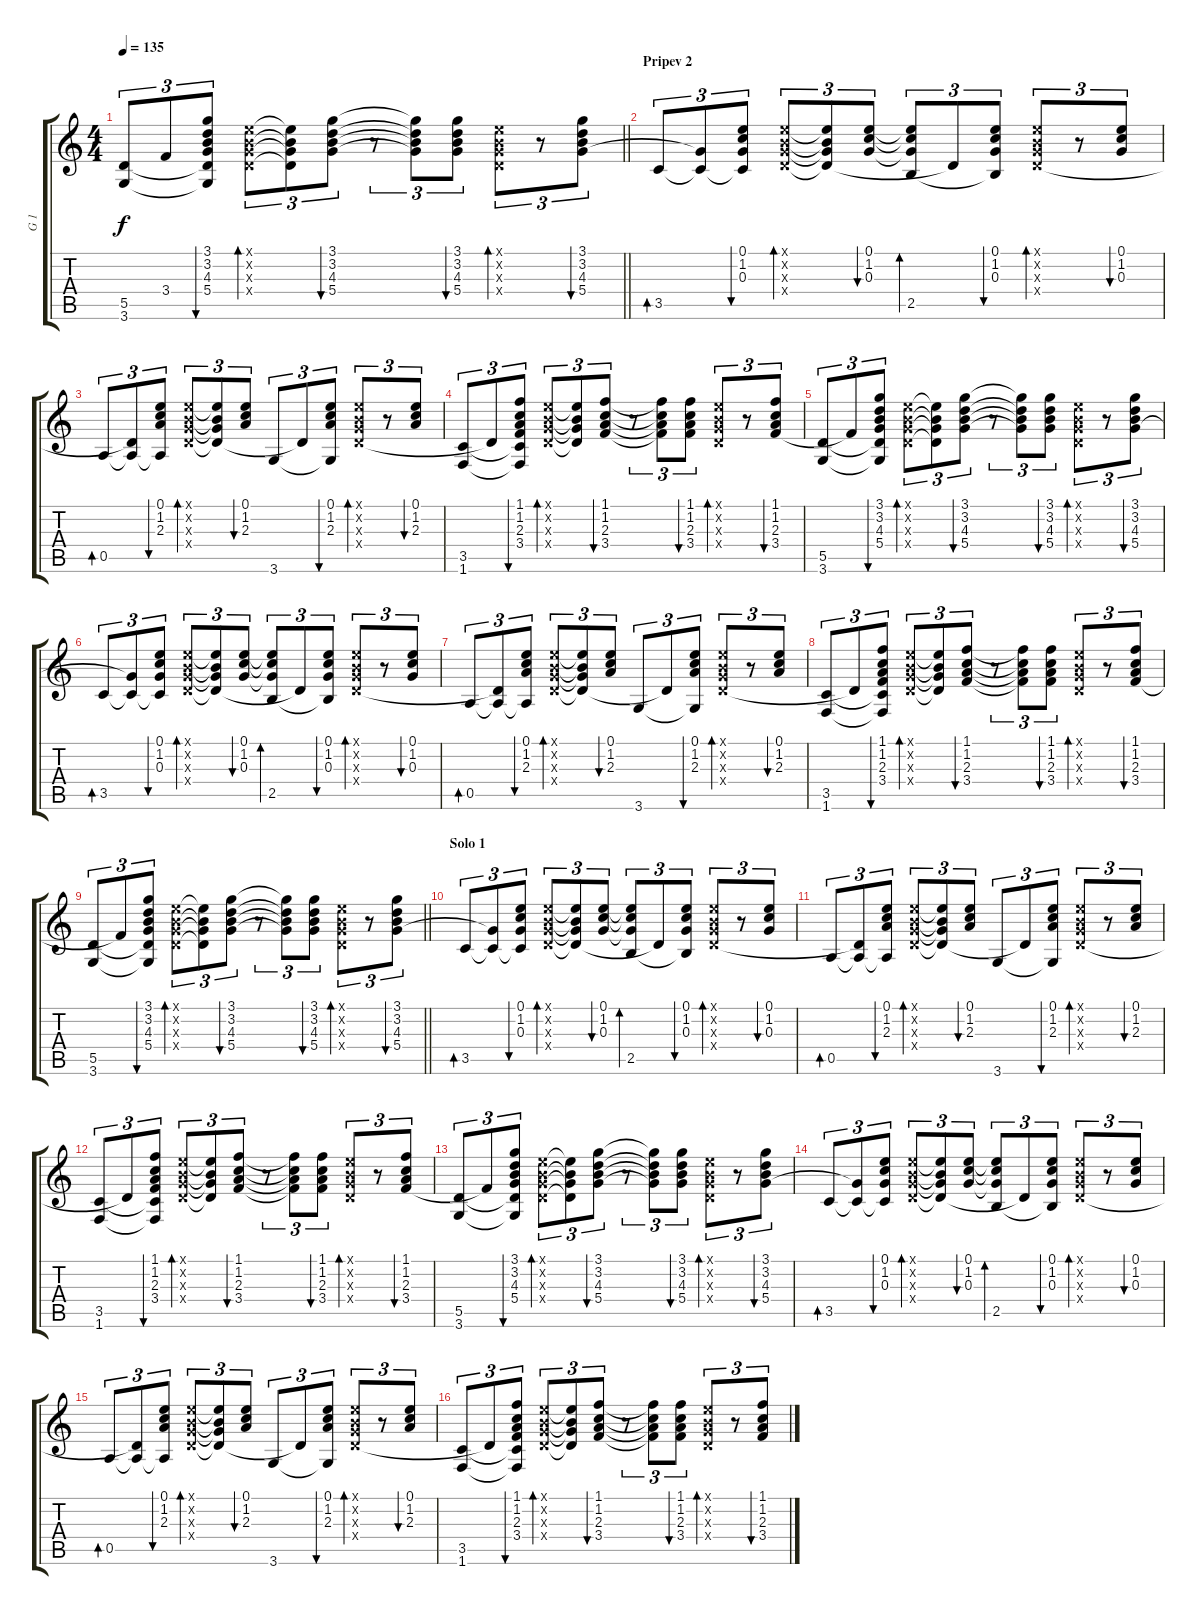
\track ("G 1" "G 1") {instrument acousticguitarsteel}
\staff {score tabs}
\tuning (E4 B3 G3 D3 A2 E2) {hide}
\ts (4 4)
\tempo 135
\clef g2
\barLineRight lightlight
\ks c
(5.5 3.6).8{tu (3 2) dy f} 3.4{t}.8{tu (3 2)} (3.1 3.2 4.3 5.4 5.5{t} 3.6{t}).8{tu (3 2) bu 60} (0.1{x} 0.2{x} 0.3{x} 0.4{x}).8{tu (3 2) bd 60} (0.1{t} 0.2{t} 0.3{t} 0.4{t}).8{tu (3 2)} (3.1 3.2 4.3 5.4).8{tu (3 2) bu 60} r.8{tu (3 2)} (3.1{t} 3.2{t} 4.3{t} 5.4{t}).8{tu (3 2)} (3.1 3.2 4.3 5.4).8{tu (3 2) bu 60} (0.1{x} 0.2{x} 0.3{x} 0.4{x}).8{tu (3 2) bd 60} r.8{tu (3 2)} (3.1 3.2 4.3 5.4).8{tu (3 2) bu 60} |
\section ("" "Pripev 2")
3.5.8{tu (3 2) bd 60} (5.4{t} 3.5{t}).8{tu (3 2)} (0.1 1.2 0.3 3.5{t}).8{tu (3 2) bu 60} (0.1{x} 0.2{x} 0.3{x} 0.4{x}).8{tu (3 2) bd 60} (0.1{t} 0.2{t} 0.3{t} 0.4{t}).8{tu (3 2)} (0.1 1.2 0.3).8{tu (3 2) bu 60} (0.1{t} 1.2{t} 0.3{t} 2.5).8{tu (3 2) bd 60} 0.4{t}.8{tu (3 2)} (0.1 1.2 0.3 2.5{t}).8{tu (3 2) bu 60} (0.1{x} 0.2{x} 0.3{x} 0.4{x}).8{tu (3 2) bd 60} r.8{tu (3 2)} (0.1 1.2 0.3).8{tu (3 2) bu 60} |
0.5.8{tu (3 2) bd 60} (0.4{t} 0.5{t}).8{tu (3 2)} (0.1 1.2 2.3 0.5{t}).8{tu (3 2) bu 60} (0.1{x} 0.2{x} 0.3{x} 0.4{x}).8{tu (3 2) bd 60} (0.1{t} 0.2{t} 0.3{t} 0.4{t}).8{tu (3 2)} (0.1 1.2 2.3).8{tu (3 2) bu 60} 3.6.8{tu (3 2)} 0.4{t}.8{tu (3 2)} (0.1 1.2 2.3 3.6{t}).8{tu (3 2) bu 60} (0.1{x} 0.2{x} 0.3{x} 0.4{x}).8{tu (3 2) bd 60} r.8{tu (3 2)} (0.1 1.2 2.3).8{tu (3 2) bu 60} |
(3.5 1.6).8{tu (3 2)} 0.4{t}.8{tu (3 2)} (1.1 1.2 2.3 3.4 3.5{t} 1.6{t}).8{tu (3 2) bu 60} (0.1{x} 0.2{x} 0.3{x} 0.4{x}).8{tu (3 2) bd 60} (0.1{t} 0.2{t} 0.3{t} 0.4{t}).8{tu (3 2)} (1.1 1.2 2.3 3.4).8{tu (3 2) bu 60} r.8{tu (3 2)} (1.1{t} 1.2{t} 2.3{t} 3.4{t}).8{tu (3 2)} (1.1 1.2 2.3 3.4).8{tu (3 2) bu 60} (0.1{x} 0.2{x} 0.3{x} 0.4{x}).8{tu (3 2) bd 60} r.8{tu (3 2)} (1.1 1.2 2.3 3.4).8{tu (3 2) bu 60} |
(5.5 3.6).8{tu (3 2)} 3.4{t}.8{tu (3 2)} (3.1 3.2 4.3 5.4 5.5{t} 3.6{t}).8{tu (3 2) bu 60} (0.1{x} 0.2{x} 0.3{x} 0.4{x}).8{tu (3 2) bd 60} (0.1{t} 0.2{t} 0.3{t} 0.4{t}).8{tu (3 2)} (3.1 3.2 4.3 5.4).8{tu (3 2) bu 60} r.8{tu (3 2)} (3.1{t} 3.2{t} 4.3{t} 5.4{t}).8{tu (3 2)} (3.1 3.2 4.3 5.4).8{tu (3 2) bu 60} (0.1{x} 0.2{x} 0.3{x} 0.4{x}).8{tu (3 2) bd 60} r.8{tu (3 2)} (3.1 3.2 4.3 5.4).8{tu (3 2) bu 60} |
3.5.8{tu (3 2) bd 60} (5.4{t} 3.5{t}).8{tu (3 2)} (0.1 1.2 0.3 3.5{t}).8{tu (3 2) bu 60} (0.1{x} 0.2{x} 0.3{x} 0.4{x}).8{tu (3 2) bd 60} (0.1{t} 0.2{t} 0.3{t} 0.4{t}).8{tu (3 2)} (0.1 1.2 0.3).8{tu (3 2) bu 60} (0.1{t} 1.2{t} 0.3{t} 2.5).8{tu (3 2) bd 60} 0.4{t}.8{tu (3 2)} (0.1 1.2 0.3 2.5{t}).8{tu (3 2) bu 60} (0.1{x} 0.2{x} 0.3{x} 0.4{x}).8{tu (3 2) bd 60} r.8{tu (3 2)} (0.1 1.2 0.3).8{tu (3 2) bu 60} |
0.5.8{tu (3 2) bd 60} (0.4{t} 0.5{t}).8{tu (3 2)} (0.1 1.2 2.3 0.5{t}).8{tu (3 2) bu 60} (0.1{x} 0.2{x} 0.3{x} 0.4{x}).8{tu (3 2) bd 60} (0.1{t} 0.2{t} 0.3{t} 0.4{t}).8{tu (3 2)} (0.1 1.2 2.3).8{tu (3 2) bu 60} 3.6.8{tu (3 2)} 0.4{t}.8{tu (3 2)} (0.1 1.2 2.3 3.6{t}).8{tu (3 2) bu 60} (0.1{x} 0.2{x} 0.3{x} 0.4{x}).8{tu (3 2) bd 60} r.8{tu (3 2)} (0.1 1.2 2.3).8{tu (3 2) bu 60} |
(3.5 1.6).8{tu (3 2)} 0.4{t}.8{tu (3 2)} (1.1 1.2 2.3 3.4 3.5{t} 1.6{t}).8{tu (3 2) bu 60} (0.1{x} 0.2{x} 0.3{x} 0.4{x}).8{tu (3 2) bd 60} (0.1{t} 0.2{t} 0.3{t} 0.4{t}).8{tu (3 2)} (1.1 1.2 2.3 3.4).8{tu (3 2) bu 60} r.8{tu (3 2)} (1.1{t} 1.2{t} 2.3{t} 3.4{t}).8{tu (3 2)} (1.1 1.2 2.3 3.4).8{tu (3 2) bu 60} (0.1{x} 0.2{x} 0.3{x} 0.4{x}).8{tu (3 2) bd 60} r.8{tu (3 2)} (1.1 1.2 2.3 3.4).8{tu (3 2) bu 60} |
\barLineRight lightlight
(5.5 3.6).8{tu (3 2)} 3.4{t}.8{tu (3 2)} (3.1 3.2 4.3 5.4 5.5{t} 3.6{t}).8{tu (3 2) bu 60} (0.1{x} 0.2{x} 0.3{x} 0.4{x}).8{tu (3 2) bd 60} (0.1{t} 0.2{t} 0.3{t} 0.4{t}).8{tu (3 2)} (3.1 3.2 4.3 5.4).8{tu (3 2) bu 60} r.8{tu (3 2)} (3.1{t} 3.2{t} 4.3{t} 5.4{t}).8{tu (3 2)} (3.1 3.2 4.3 5.4).8{tu (3 2) bu 60} (0.1{x} 0.2{x} 0.3{x} 0.4{x}).8{tu (3 2) bd 60} r.8{tu (3 2)} (3.1 3.2 4.3 5.4).8{tu (3 2) bu 60} |
\section ("" "Solo 1")
3.5.8{tu (3 2) bd 60} (5.4{t} 3.5{t}).8{tu (3 2)} (0.1 1.2 0.3 3.5{t}).8{tu (3 2) bu 60} (0.1{x} 0.2{x} 0.3{x} 0.4{x}).8{tu (3 2) bd 60} (0.1{t} 0.2{t} 0.3{t} 0.4{t}).8{tu (3 2)} (0.1 1.2 0.3).8{tu (3 2) bu 60} (0.1{t} 1.2{t} 0.3{t} 2.5).8{tu (3 2) bd 60} 0.4{t}.8{tu (3 2)} (0.1 1.2 0.3 2.5{t}).8{tu (3 2) bu 60} (0.1{x} 0.2{x} 0.3{x} 0.4{x}).8{tu (3 2) bd 60} r.8{tu (3 2)} (0.1 1.2 0.3).8{tu (3 2) bu 60} |
0.5.8{tu (3 2) bd 60} (0.4{t} 0.5{t}).8{tu (3 2)} (0.1 1.2 2.3 0.5{t}).8{tu (3 2) bu 60} (0.1{x} 0.2{x} 0.3{x} 0.4{x}).8{tu (3 2) bd 60} (0.1{t} 0.2{t} 0.3{t} 0.4{t}).8{tu (3 2)} (0.1 1.2 2.3).8{tu (3 2) bu 60} 3.6.8{tu (3 2)} 0.4{t}.8{tu (3 2)} (0.1 1.2 2.3 3.6{t}).8{tu (3 2) bu 60} (0.1{x} 0.2{x} 0.3{x} 0.4{x}).8{tu (3 2) bd 60} r.8{tu (3 2)} (0.1 1.2 2.3).8{tu (3 2) bu 60} |
(3.5 1.6).8{tu (3 2)} 0.4{t}.8{tu (3 2)} (1.1 1.2 2.3 3.4 3.5{t} 1.6{t}).8{tu (3 2) bu 60} (0.1{x} 0.2{x} 0.3{x} 0.4{x}).8{tu (3 2) bd 60} (0.1{t} 0.2{t} 0.3{t} 0.4{t}).8{tu (3 2)} (1.1 1.2 2.3 3.4).8{tu (3 2) bu 60} r.8{tu (3 2)} (1.1{t} 1.2{t} 2.3{t} 3.4{t}).8{tu (3 2)} (1.1 1.2 2.3 3.4).8{tu (3 2) bu 60} (0.1{x} 0.2{x} 0.3{x} 0.4{x}).8{tu (3 2) bd 60} r.8{tu (3 2)} (1.1 1.2 2.3 3.4).8{tu (3 2) bu 60} |
(5.5 3.6).8{tu (3 2)} 3.4{t}.8{tu (3 2)} (3.1 3.2 4.3 5.4 5.5{t} 3.6{t}).8{tu (3 2) bu 60} (0.1{x} 0.2{x} 0.3{x} 0.4{x}).8{tu (3 2) bd 60} (0.1{t} 0.2{t} 0.3{t} 0.4{t}).8{tu (3 2)} (3.1 3.2 4.3 5.4).8{tu (3 2) bu 60} r.8{tu (3 2)} (3.1{t} 3.2{t} 4.3{t} 5.4{t}).8{tu (3 2)} (3.1 3.2 4.3 5.4).8{tu (3 2) bu 60} (0.1{x} 0.2{x} 0.3{x} 0.4{x}).8{tu (3 2) bd 60} r.8{tu (3 2)} (3.1 3.2 4.3 5.4).8{tu (3 2) bu 60} |
3.5.8{tu (3 2) bd 60} (5.4{t} 3.5{t}).8{tu (3 2)} (0.1 1.2 0.3 3.5{t}).8{tu (3 2) bu 60} (0.1{x} 0.2{x} 0.3{x} 0.4{x}).8{tu (3 2) bd 60} (0.1{t} 0.2{t} 0.3{t} 0.4{t}).8{tu (3 2)} (0.1 1.2 0.3).8{tu (3 2) bu 60} (0.1{t} 1.2{t} 0.3{t} 2.5).8{tu (3 2) bd 60} 0.4{t}.8{tu (3 2)} (0.1 1.2 0.3 2.5{t}).8{tu (3 2) bu 60} (0.1{x} 0.2{x} 0.3{x} 0.4{x}).8{tu (3 2) bd 60} r.8{tu (3 2)} (0.1 1.2 0.3).8{tu (3 2) bu 60} |
0.5.8{tu (3 2) bd 60} (0.4{t} 0.5{t}).8{tu (3 2)} (0.1 1.2 2.3 0.5{t}).8{tu (3 2) bu 60} (0.1{x} 0.2{x} 0.3{x} 0.4{x}).8{tu (3 2) bd 60} (0.1{t} 0.2{t} 0.3{t} 0.4{t}).8{tu (3 2)} (0.1 1.2 2.3).8{tu (3 2) bu 60} 3.6.8{tu (3 2)} 0.4{t}.8{tu (3 2)} (0.1 1.2 2.3 3.6{t}).8{tu (3 2) bu 60} (0.1{x} 0.2{x} 0.3{x} 0.4{x}).8{tu (3 2) bd 60} r.8{tu (3 2)} (0.1 1.2 2.3).8{tu (3 2) bu 60} |
(3.5 1.6).8{tu (3 2)} 0.4{t}.8{tu (3 2)} (1.1 1.2 2.3 3.4 3.5{t} 1.6{t}).8{tu (3 2) bu 60} (0.1{x} 0.2{x} 0.3{x} 0.4{x}).8{tu (3 2) bd 60} (0.1{t} 0.2{t} 0.3{t} 0.4{t}).8{tu (3 2)} (1.1 1.2 2.3 3.4).8{tu (3 2) bu 60} r.8{tu (3 2)} (1.1{t} 1.2{t} 2.3{t} 3.4{t}).8{tu (3 2)} (1.1 1.2 2.3 3.4).8{tu (3 2) bu 60} (0.1{x} 0.2{x} 0.3{x} 0.4{x}).8{tu (3 2) bd 60} r.8{tu (3 2)} (1.1 1.2 2.3 3.4).8{tu (3 2) bu 60}
